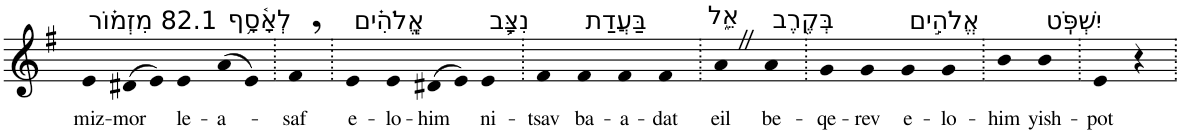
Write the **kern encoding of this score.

**kern	**text
*part1	*part1
*staff1	*staff1
*I"Piano	*
*I'Pno	*
*clefG2	*
*k[f#]	*
*G:	*
=1	=1
!LO:TX:a:t=82.1 מִזְמ֗וֹר	!
!	!LO:LY:b
4e	miz-
!	!LO:LY:b
(>8d#X	-mor
8e)	.
!LO:TX:a:t=לְאָ֫סָ֥ף	!
!	!LO:LY:b
4e	le-
!	!LO:LY:b
(>8a	-a-
8e)	.
=2.	=2.
!	!LO:LY:b
4f#,	-saf
=3.	=3.
!LO:TX:a:t=אֱֽלֹהִ֗ים	!
!	!LO:LY:b
4e	e-
!	!LO:LY:b
4e	-lo-
!	!LO:LY:b
(>8d#X	-him
8e)	.
!LO:TX:a:t=נִצָּ֥ב	!
!	!LO:LY:b
4e	ni-
=4.	=4.
!	!LO:LY:b
4f#	-tsav
!LO:TX:a:t=בַּעֲדַת	!
!	!LO:LY:b
4f#	ba-
!	!LO:LY:b
4f#	-a-
!	!LO:LY:b
4f#	-dat
=5.	=5.
!LO:TX:a:t=אֵ֑ל	!
!	!LO:LY:b
4aZ	eil
!LO:TX:a:t=בְּקֶ֖רֶב	!
!	!LO:LY:b
4a	be-
=6.	=6.
!	!LO:LY:b
4g	-qe-
!	!LO:LY:b
4g	-rev
!LO:TX:a:t=אֱלֹהִ֣ים	!
!	!LO:LY:b
4g	e-
!	!LO:LY:b
4g	-lo-
=7.	=7.
!	!LO:LY:b
4b	-him
!LO:TX:a:t=יִשְׁפֹּֽט	!
!	!LO:LY:b
4b	yish-
=8.	=8.
!	!LO:LY:b
4e	-pot
4r	.
=.	=.
*-	*-
